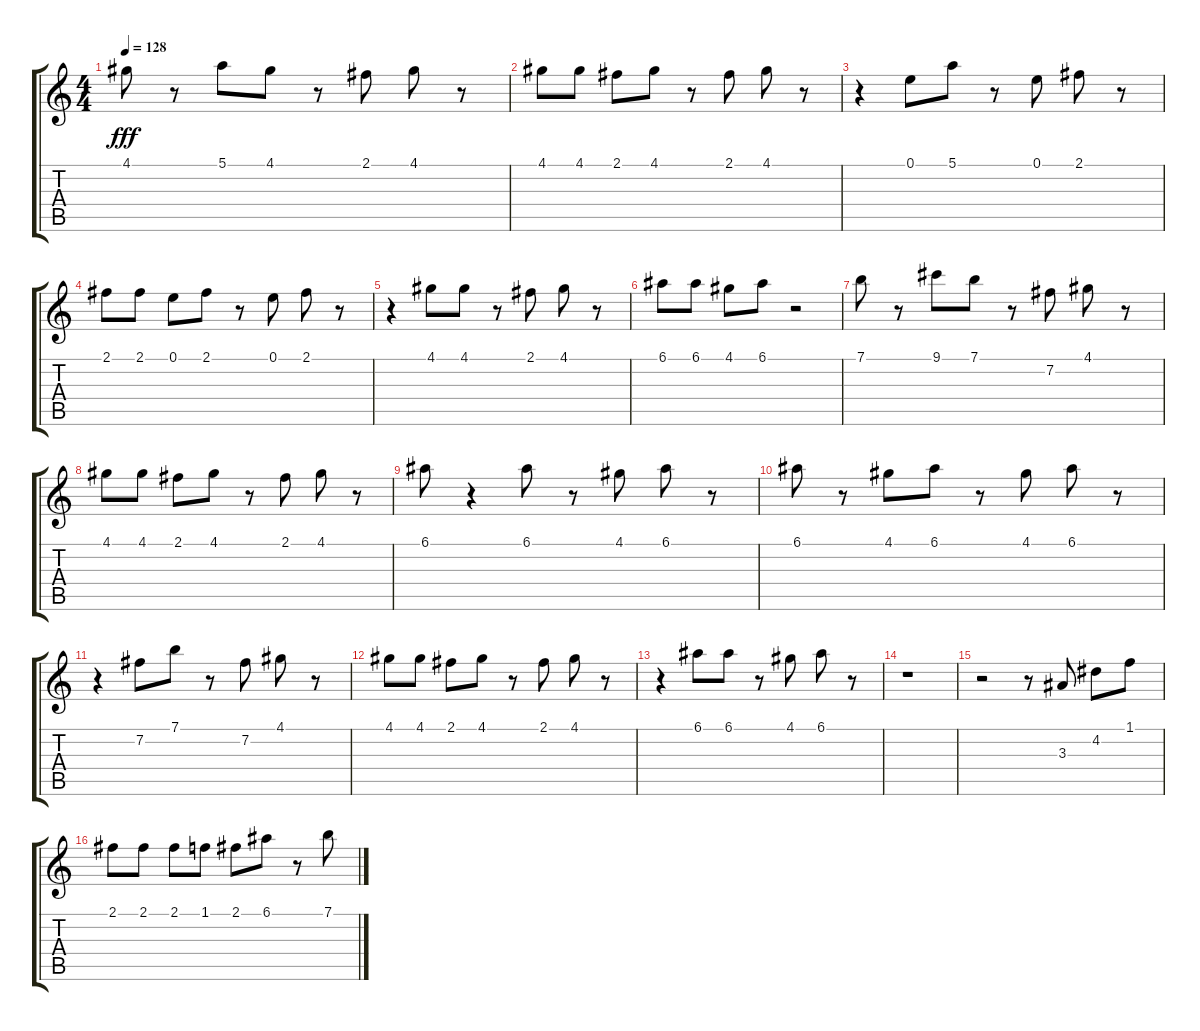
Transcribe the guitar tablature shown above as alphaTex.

\track "" {instrument overdrivenguitar}
\staff {score tabs}
\tuning (E4 B3 G3 D3 A2 E2) {hide}
\ts (4 4)
\tempo 128
\clef g2
\ks c
4.1.8{dy fff} r.8 5.1.8 4.1.8 r.8 2.1.8 4.1.8 r.8 |
4.1.8 4.1.8 2.1.8 4.1.8 r.8 2.1.8 4.1.8 r.8 |
r.4 0.1.8 5.1.8 r.8 0.1.8 2.1.8 r.8 |
2.1.8 2.1.8 0.1.8 2.1.8 r.8 0.1.8 2.1.8 r.8 |
r.4 4.1.8 4.1.8 r.8 2.1.8 4.1.8 r.8 |
6.1.8 6.1.8 4.1.8 6.1.8 r.2 |
7.1.8 r.8 9.1.8 7.1.8 r.8 7.2.8 4.1.8 r.8 |
4.1.8 4.1.8 2.1.8 4.1.8 r.8 2.1.8 4.1.8 r.8 |
6.1.8 r.4 6.1.8 r.8 4.1.8 6.1.8 r.8 |
6.1.8 r.8 4.1.8 6.1.8 r.8 4.1.8 6.1.8 r.8 |
r.4 7.2.8 7.1.8 r.8 7.2.8 4.1.8 r.8 |
4.1.8 4.1.8 2.1.8 4.1.8 r.8 2.1.8 4.1.8 r.8 |
r.4 6.1.8 6.1.8 r.8 4.1.8 6.1.8 r.8 |
r.1 |
r.2 r.8 3.3.8 4.2.8 1.1.8 |
2.1.8 2.1.8 2.1.8 1.1.8 2.1.8 6.1.8 r.8 7.1.8
